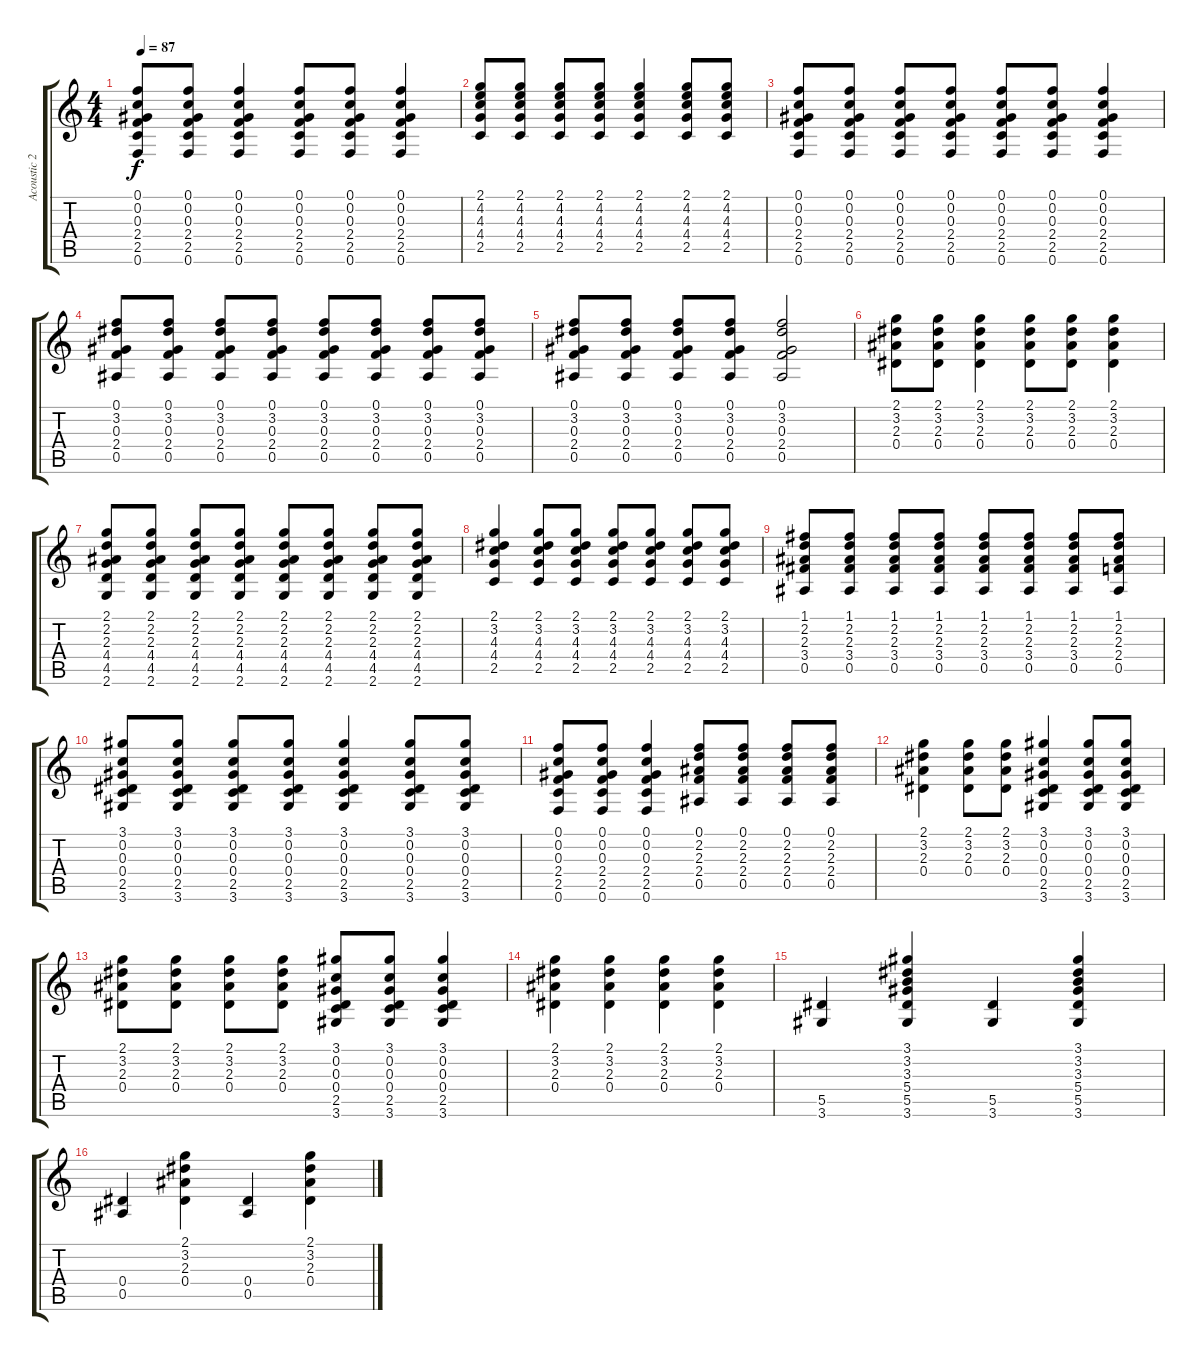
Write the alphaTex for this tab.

\track ("Acoustic 2" "Acoustic 2") {instrument acousticguitarsteel}
\staff {score tabs}
\tuning (F4 C4 Ab3 Eb3 Bb2 F2) {hide}
\ts (4 4)
\tempo 87
\clef g2
\ks c
(0.1 0.2 0.3 2.4 2.5 0.6).8{dy f} (0.1 0.2 0.3 2.4 2.5 0.6).8 (0.1 0.2 0.3 2.4 2.5 0.6).4 (0.1 0.2 0.3 2.4 2.5 0.6).8 (0.1 0.2 0.3 2.4 2.5 0.6).8 (0.1 0.2 0.3 2.4 2.5 0.6).4 |
(2.1 4.2 4.3 4.4 2.5).8 (2.1 4.2 4.3 4.4 2.5).8 (2.1 4.2 4.3 4.4 2.5).8 (2.1 4.2 4.3 4.4 2.5).8 (2.1 4.2 4.3 4.4 2.5).4 (2.1 4.2 4.3 4.4 2.5).8 (2.1 4.2 4.3 4.4 2.5).8 |
(0.1 0.2 0.3 2.4 2.5 0.6).8 (0.1 0.2 0.3 2.4 2.5 0.6).8 (0.1 0.2 0.3 2.4 2.5 0.6).8 (0.1 0.2 0.3 2.4 2.5 0.6).8 (0.1 0.2 0.3 2.4 2.5 0.6).8 (0.1 0.2 0.3 2.4 2.5 0.6).8 (0.1 0.2 0.3 2.4 2.5 0.6).4 |
(0.1 3.2 0.3 2.4 0.5).8 (0.1 3.2 0.3 2.4 0.5).8 (0.1 3.2 0.3 2.4 0.5).8 (0.1 3.2 0.3 2.4 0.5).8 (0.1 3.2 0.3 2.4 0.5).8 (0.1 3.2 0.3 2.4 0.5).8 (0.1 3.2 0.3 2.4 0.5).8 (0.1 3.2 0.3 2.4 0.5).8 |
(0.1 3.2 0.3 2.4 0.5).8 (0.1 3.2 0.3 2.4 0.5).8 (0.1 3.2 0.3 2.4 0.5).8 (0.1 3.2 0.3 2.4 0.5).8 (0.1 3.2 0.3 2.4 0.5).2 |
(2.1 3.2 2.3 0.4).8 (2.1 3.2 2.3 0.4).8 (2.1 3.2 2.3 0.4).4 (2.1 3.2 2.3 0.4).8 (2.1 3.2 2.3 0.4).8 (2.1 3.2 2.3 0.4).4 |
(2.1 2.2 2.3 4.4 4.5 2.6).8 (2.1 2.2 2.3 4.4 4.5 2.6).8 (2.1 2.2 2.3 4.4 4.5 2.6).8 (2.1 2.2 2.3 4.4 4.5 2.6).8 (2.1 2.2 2.3 4.4 4.5 2.6).8 (2.1 2.2 2.3 4.4 4.5 2.6).8 (2.1 2.2 2.3 4.4 4.5 2.6).8 (2.1 2.2 2.3 4.4 4.5 2.6).8 |
(2.1 3.2 4.3 4.4 2.5).4 (2.1 3.2 4.3 4.4 2.5).8 (2.1 3.2 4.3 4.4 2.5).8 (2.1 3.2 4.3 4.4 2.5).8 (2.1 3.2 4.3 4.4 2.5).8 (2.1 3.2 4.3 4.4 2.5).8 (2.1 3.2 4.3 4.4 2.5).8 |
(1.1 2.2 2.3 3.4 0.5).8 (1.1 2.2 2.3 3.4 0.5).8 (1.1 2.2 2.3 3.4 0.5).8 (1.1 2.2 2.3 3.4 0.5).8 (1.1 2.2 2.3 3.4 0.5).8 (1.1 2.2 2.3 3.4 0.5).8 (1.1 2.2 2.3 3.4 0.5).8 (1.1 2.2 2.3 2.4 0.5).8 |
(3.1 0.2 0.3 0.4 2.5 3.6).8 (3.1 0.2 0.3 0.4 2.5 3.6).8 (3.1 0.2 0.3 0.4 2.5 3.6).8 (3.1 0.2 0.3 0.4 2.5 3.6).8 (3.1 0.2 0.3 0.4 2.5 3.6).4 (3.1 0.2 0.3 0.4 2.5 3.6).8 (3.1 0.2 0.3 0.4 2.5 3.6).8 |
(0.1 0.2 0.3 2.4 2.5 0.6).8 (0.1 0.2 0.3 2.4 2.5 0.6).8 (0.1 0.2 0.3 2.4 2.5 0.6).4 (0.1 2.2 2.3 2.4 0.5).8 (0.1 2.2 2.3 2.4 0.5).8 (0.1 2.2 2.3 2.4 0.5).8 (0.1 2.2 2.3 2.4 0.5).8 |
(2.1 3.2 2.3 0.4).4 (2.1 3.2 2.3 0.4).8 (2.1 3.2 2.3 0.4).8 (3.1 0.2 0.3 0.4 2.5 3.6).4 (3.1 0.2 0.3 0.4 2.5 3.6).8 (3.1 0.2 0.3 0.4 2.5 3.6).8 |
(2.1 3.2 2.3 0.4).8 (2.1 3.2 2.3 0.4).8 (2.1 3.2 2.3 0.4).8 (2.1 3.2 2.3 0.4).8 (3.1 0.2 0.3 0.4 2.5 3.6).8 (3.1 0.2 0.3 0.4 2.5 3.6).8 (3.1 0.2 0.3 0.4 2.5 3.6).4 |
(2.1 3.2 2.3 0.4).4 (2.1 3.2 2.3 0.4).4 (2.1 3.2 2.3 0.4).4 (2.1 3.2 2.3 0.4).4 |
(5.5 3.6).4 (3.1 3.2 3.3 5.4 5.5 3.6).4 (5.5 3.6).4 (3.1 3.2 3.3 5.4 5.5 3.6).4 |
(0.4 0.5).4 (2.1 3.2 2.3 0.4).4 (0.4 0.5).4 (2.1 3.2 2.3 0.4).4
